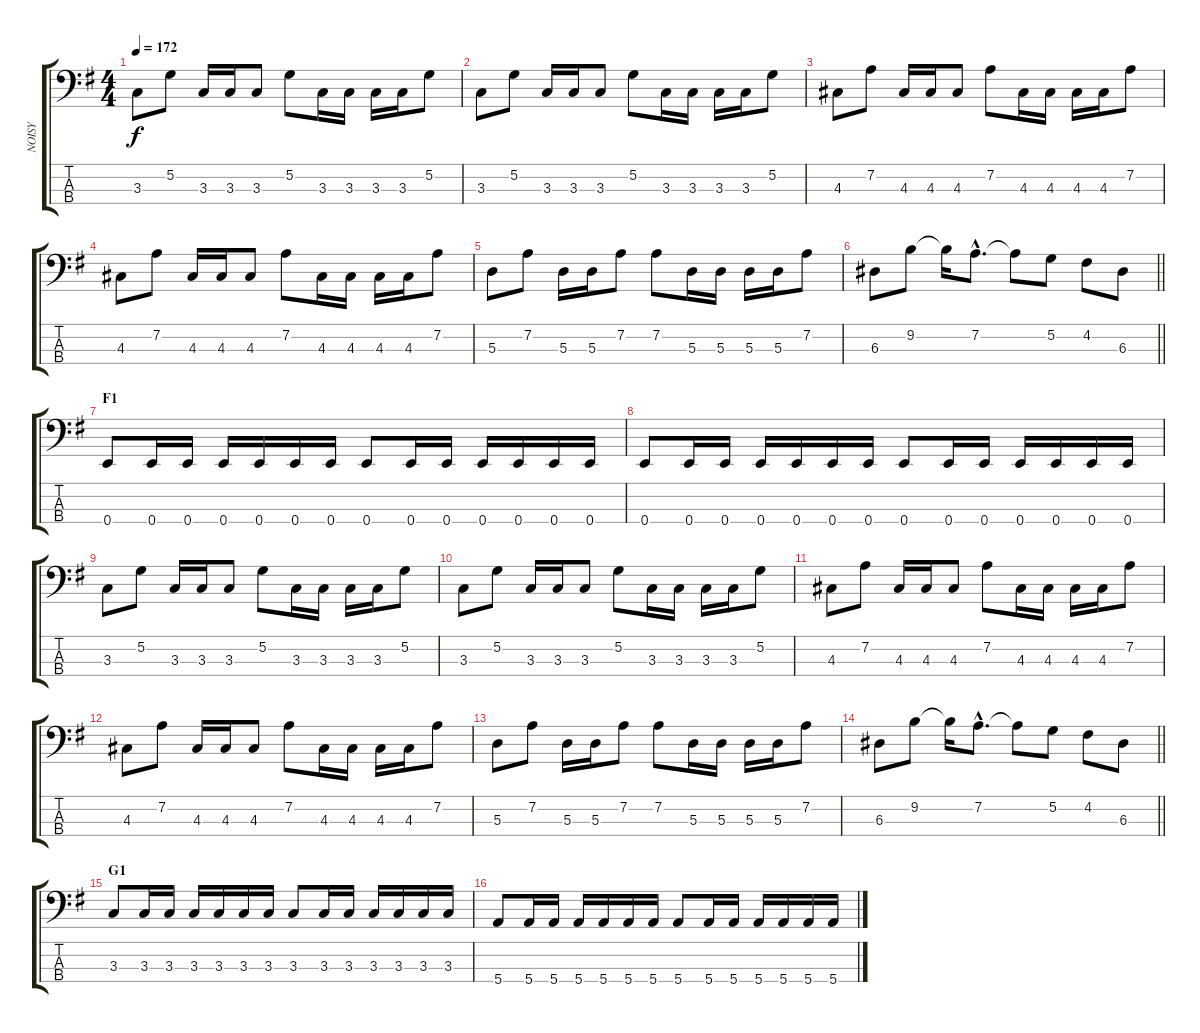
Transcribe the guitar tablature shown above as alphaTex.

\track ("NOISY" "NOISY") {instrument electricbasspick}
\staff {score tabs}
\tuning (G2 D2 A1 E1) {hide}
\ts (4 4)
\tempo 172
\clef f4
\ks g
3.3.8{dy f} 5.2.8 3.3.16 3.3.16 3.3.8 5.2.8 3.3.16 3.3.16 3.3.16 3.3.16 5.2.8 |
3.3.8 5.2.8 3.3.16 3.3.16 3.3.8 5.2.8 3.3.16 3.3.16 3.3.16 3.3.16 5.2.8 |
4.3.8 7.2.8 4.3.16 4.3.16 4.3.8 7.2.8 4.3.16 4.3.16 4.3.16 4.3.16 7.2.8 |
4.3.8 7.2.8 4.3.16 4.3.16 4.3.8 7.2.8 4.3.16 4.3.16 4.3.16 4.3.16 7.2.8 |
5.3.8 7.2.8 5.3.16 5.3.16 7.2.8 7.2.8 5.3.16 5.3.16 5.3.16 5.3.16 7.2.8 |
\barLineRight lightlight
6.3.8 9.2.8 9.2{t}.16 7.2{hac}.8{d} 7.2{t}.8 5.2.8 4.2.8 6.3.8 |
\section ("" "F1")
0.4.8 0.4.16 0.4.16 0.4.16 0.4.16 0.4.16 0.4.16 0.4.8 0.4.16 0.4.16 0.4.16 0.4.16 0.4.16 0.4.16 |
0.4.8 0.4.16 0.4.16 0.4.16 0.4.16 0.4.16 0.4.16 0.4.8 0.4.16 0.4.16 0.4.16 0.4.16 0.4.16 0.4.16 |
3.3.8 5.2.8 3.3.16 3.3.16 3.3.8 5.2.8 3.3.16 3.3.16 3.3.16 3.3.16 5.2.8 |
3.3.8 5.2.8 3.3.16 3.3.16 3.3.8 5.2.8 3.3.16 3.3.16 3.3.16 3.3.16 5.2.8 |
4.3.8 7.2.8 4.3.16 4.3.16 4.3.8 7.2.8 4.3.16 4.3.16 4.3.16 4.3.16 7.2.8 |
4.3.8 7.2.8 4.3.16 4.3.16 4.3.8 7.2.8 4.3.16 4.3.16 4.3.16 4.3.16 7.2.8 |
5.3.8 7.2.8 5.3.16 5.3.16 7.2.8 7.2.8 5.3.16 5.3.16 5.3.16 5.3.16 7.2.8 |
\barLineRight lightlight
6.3.8 9.2.8 9.2{t}.16 7.2{hac}.8{d} 7.2{t}.8 5.2.8 4.2.8 6.3.8 |
\section ("" "G1")
3.3.8 3.3.16 3.3.16 3.3.16 3.3.16 3.3.16 3.3.16 3.3.8 3.3.16 3.3.16 3.3.16 3.3.16 3.3.16 3.3.16 |
5.4.8 5.4.16 5.4.16 5.4.16 5.4.16 5.4.16 5.4.16 5.4.8 5.4.16 5.4.16 5.4.16 5.4.16 5.4.16 5.4.16
